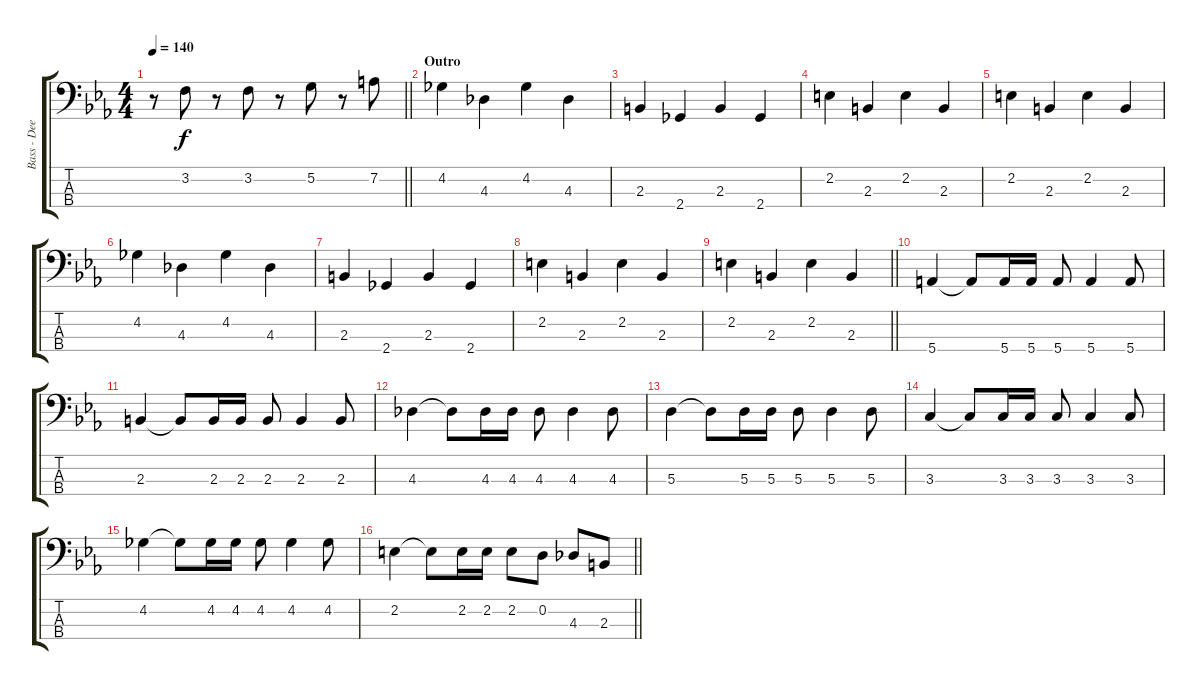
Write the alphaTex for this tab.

\track ("Bass - Dee Murray" "Bass - Dee") {instrument electricbassfinger}
\staff {score tabs}
\tuning (G2 D2 A1 E1) {hide}
\ts (4 4)
\tempo 140
\clef f4
\barLineRight lightlight
\ks cminor
r.8{dy f} 3.2.8 r.8 3.2.8 r.8 5.2.8 r.8 7.2.8 |
\section ("" "Outro")
4.2.4 4.3.4 4.2.4 4.3.4 |
2.3.4 2.4.4 2.3.4 2.4.4 |
2.2.4 2.3.4 2.2.4 2.3.4 |
2.2.4 2.3.4 2.2.4 2.3.4 |
4.2.4 4.3.4 4.2.4 4.3.4 |
2.3.4 2.4.4 2.3.4 2.4.4 |
2.2.4 2.3.4 2.2.4 2.3.4 |
\barLineRight lightlight
2.2.4 2.3.4 2.2.4 2.3.4 |
5.4.4 5.4{t}.8 5.4.16 5.4.16 5.4.8 5.4.4 5.4.8 |
2.3.4 2.3{t}.8 2.3.16 2.3.16 2.3.8 2.3.4 2.3.8 |
4.3.4 4.3{t}.8 4.3.16 4.3.16 4.3.8 4.3.4 4.3.8 |
5.3.4 5.3{t}.8 5.3.16 5.3.16 5.3.8 5.3.4 5.3.8 |
3.3.4 3.3{t}.8 3.3.16 3.3.16 3.3.8 3.3.4 3.3.8 |
4.2.4 4.2{t}.8 4.2.16 4.2.16 4.2.8 4.2.4 4.2.8 |
\barLineRight lightlight
2.2.4 2.2{t}.8 2.2.16 2.2.16 2.2.8 0.2.8 4.3.8 2.3.8
